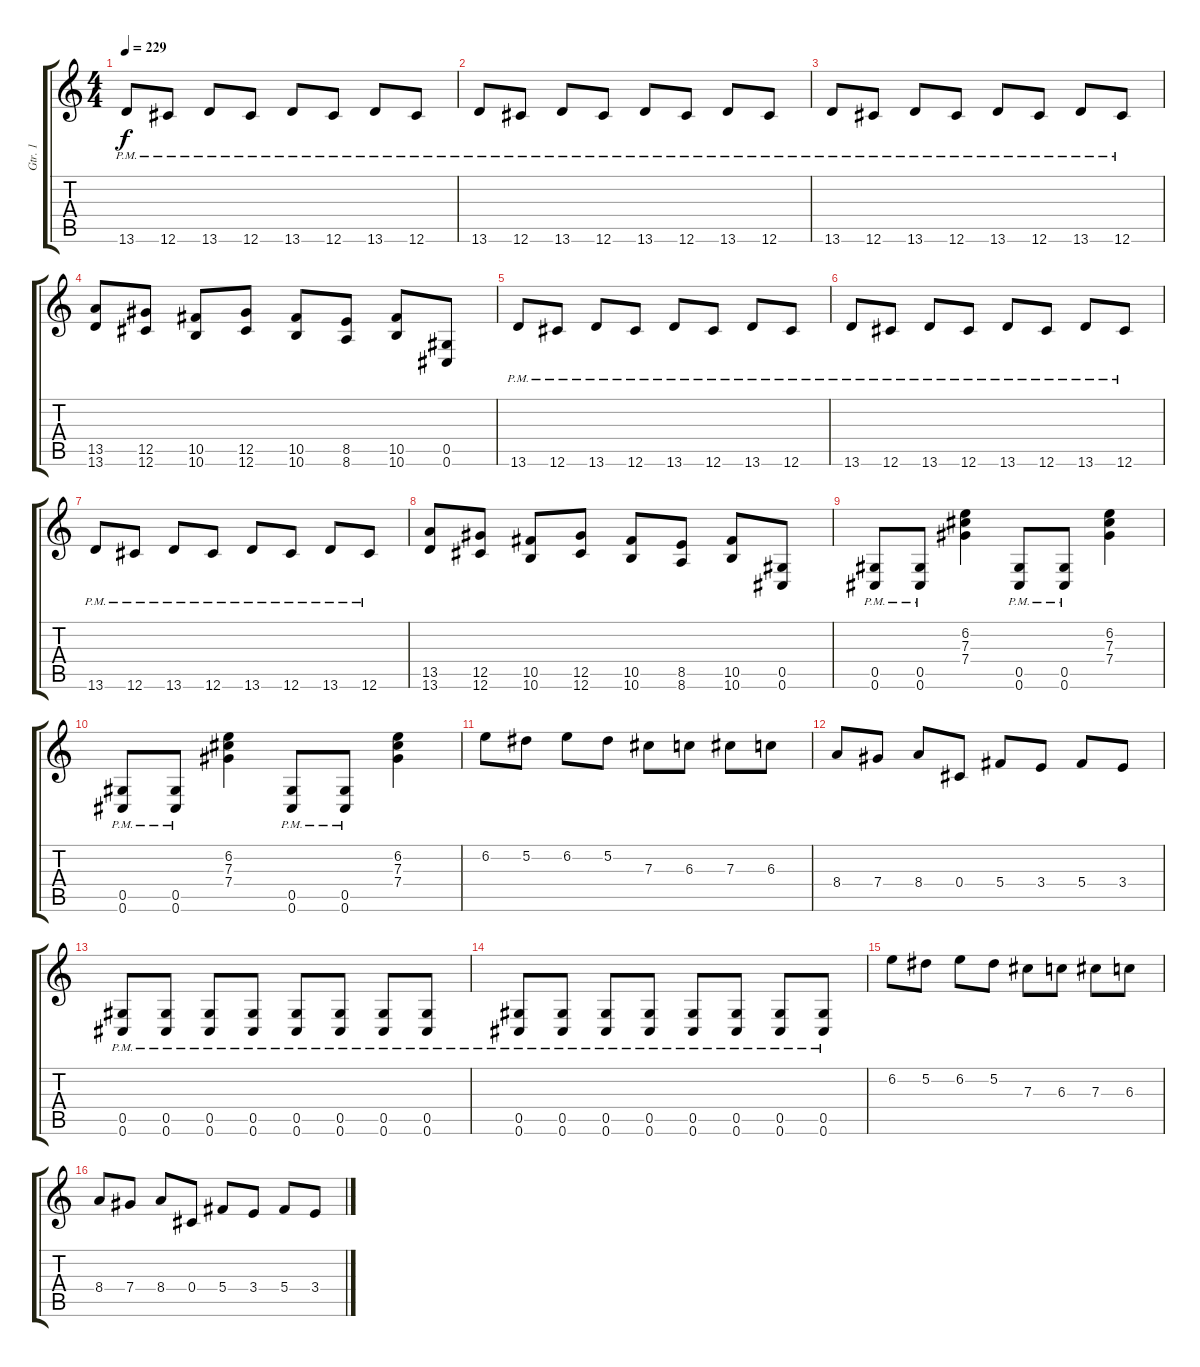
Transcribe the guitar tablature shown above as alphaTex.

\track ("Gtr. 1" "Gtr. 1") {instrument distortionguitar}
\staff {score tabs}
\tuning (Eb4 Bb3 Gb3 Db3 Ab2 Db2) {hide}
\ts (4 4)
\tempo 229
\clef g2
\ks c
13.6{pm}.8{dy f} 12.6{pm}.8 13.6{pm}.8 12.6{pm}.8 13.6{pm}.8 12.6{pm}.8 13.6{pm}.8 12.6{pm}.8 |
13.6{pm}.8 12.6{pm}.8 13.6{pm}.8 12.6{pm}.8 13.6{pm}.8 12.6{pm}.8 13.6{pm}.8 12.6{pm}.8 |
13.6{pm}.8 12.6{pm}.8 13.6{pm}.8 12.6{pm}.8 13.6{pm}.8 12.6{pm}.8 13.6{pm}.8 12.6{pm}.8 |
(13.5 13.6).8 (12.5 12.6).8 (10.5 10.6).8 (12.5 12.6).8 (10.5 10.6).8 (8.5 8.6).8 (10.5 10.6).8 (0.5 0.6).8 |
13.6{pm}.8 12.6{pm}.8 13.6{pm}.8 12.6{pm}.8 13.6{pm}.8 12.6{pm}.8 13.6{pm}.8 12.6{pm}.8 |
13.6{pm}.8 12.6{pm}.8 13.6{pm}.8 12.6{pm}.8 13.6{pm}.8 12.6{pm}.8 13.6{pm}.8 12.6{pm}.8 |
13.6{pm}.8 12.6{pm}.8 13.6{pm}.8 12.6{pm}.8 13.6{pm}.8 12.6{pm}.8 13.6{pm}.8 12.6{pm}.8 |
(13.5 13.6).8 (12.5 12.6).8 (10.5 10.6).8 (12.5 12.6).8 (10.5 10.6).8 (8.5 8.6).8 (10.5 10.6).8 (0.5 0.6).8 |
(0.5{pm} 0.6{pm}).8 (0.5{pm} 0.6{pm}).8 (6.2 7.3 7.4).4 (0.5{pm} 0.6{pm}).8 (0.5{pm} 0.6{pm}).8 (6.2 7.3 7.4).4 |
(0.5{pm} 0.6{pm}).8 (0.5{pm} 0.6{pm}).8 (6.2 7.3 7.4).4 (0.5{pm} 0.6{pm}).8 (0.5{pm} 0.6{pm}).8 (6.2 7.3 7.4).4 |
6.2.8 5.2.8 6.2.8 5.2.8 7.3.8 6.3.8 7.3.8 6.3.8 |
8.4.8 7.4.8 8.4.8 0.4.8 5.4.8 3.4.8 5.4.8 3.4.8 |
(0.5{pm} 0.6{pm}).8 (0.5{pm} 0.6{pm}).8 (0.5{pm} 0.6{pm}).8 (0.5{pm} 0.6{pm}).8 (0.5{pm} 0.6{pm}).8 (0.5{pm} 0.6{pm}).8 (0.5{pm} 0.6{pm}).8 (0.5{pm} 0.6{pm}).8 |
(0.5{pm} 0.6{pm}).8 (0.5{pm} 0.6{pm}).8 (0.5{pm} 0.6{pm}).8 (0.5{pm} 0.6{pm}).8 (0.5{pm} 0.6{pm}).8 (0.5{pm} 0.6{pm}).8 (0.5{pm} 0.6{pm}).8 (0.5{pm} 0.6{pm}).8 |
6.2.8 5.2.8 6.2.8 5.2.8 7.3.8 6.3.8 7.3.8 6.3.8 |
8.4.8 7.4.8 8.4.8 0.4.8 5.4.8 3.4.8 5.4.8 3.4.8
